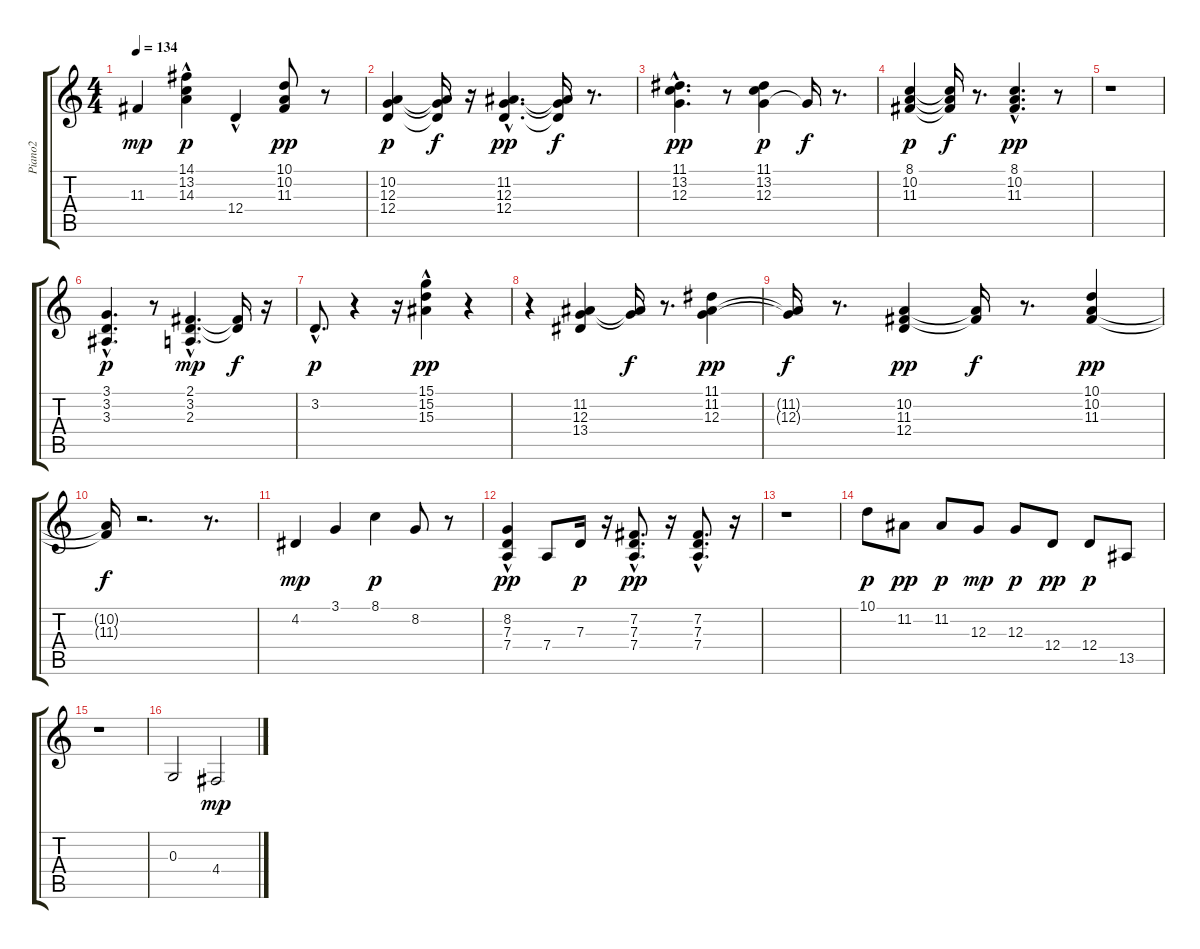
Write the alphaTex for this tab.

\track ("Piano2" "Piano2") {instrument acousticgrandpiano}
\staff {score tabs}
\tuning (E4 B3 G3 D3 A2 E2) {hide}
\ts (4 4)
\tempo 134
\clef g2
\ks c
11.3.4{dy mp} (14.1{hac} 13.2 14.3).4{dy p} 12.4{hac}.4 (10.1 10.2 11.3).8{dy pp} r.8 |
(10.2 12.3 12.4).4{dy p} (10.2{t} 12.3{t} 12.4{t}).16{dy f} r.16 (11.2{hac} 12.3{hac} 12.4{hac}).4{d dy pp} (11.2{t} 12.3{t} 12.4{t}).16{dy f} r.8{d} |
(11.1 13.2{hac} 12.3).4{d dy pp} r.8 (11.1 13.2 12.3).4{dy p} 12.3{t}.16{dy f} r.8{d} |
(8.1 10.2 11.3).4{dy p} (8.1{t} 10.2{t} 11.3{t}).16{dy f} r.8{d} (8.1{hac} 10.2{hac} 11.3{hac}).4{d dy pp} r.8 |
r.1 |
(3.1 3.2{hac} 3.3{hac}).4{d dy p} r.8 (2.1{hac} 3.2{hac} 2.3{hac}).4{d dy mp} (2.1{t} 3.2{t}).16{dy f} r.16 |
3.2{hac}.8{d dy p} r.4 r.16 (15.1 15.2 15.3{hac}).4{dy pp} r.4 |
r.4 (11.2 12.3 13.4).4 (11.2{t} 12.3{t}).16{dy f} r.8{d} (11.1 11.2 12.3).4{dy pp} |
(11.2{t} 12.3{t}).16{dy f} r.8{d} (10.2 11.3 12.4).4{dy pp} (10.2{t} 11.3{t}).16{dy f} r.8{d} (10.1 10.2 11.3).4{dy pp} |
(10.2{t} 11.3{t}).16{dy f} r.2{d} r.8{d} |
4.2.4{dy mp} 3.1.4 8.1.4{dy p} 8.2.8 r.8 |
(8.2{hac} 7.3 7.4).4{dy pp} 7.4.8 7.3.16{dy p} r.16 (7.2{hac} 7.3{hac} 7.4{hac}).8{d dy pp} r.16 (7.2{hac} 7.3{hac} 7.4{hac}).8{d} r.16 |
r.1 |
10.1.8{dy p} 11.2.8{dy pp} 11.2.8{dy p} 12.3.8{dy mp} 12.3.8{dy p} 12.4.8{dy pp} 12.4.8{dy p} 13.5.8 |
r.1 |
0.3.2 4.4.2{dy mp}
